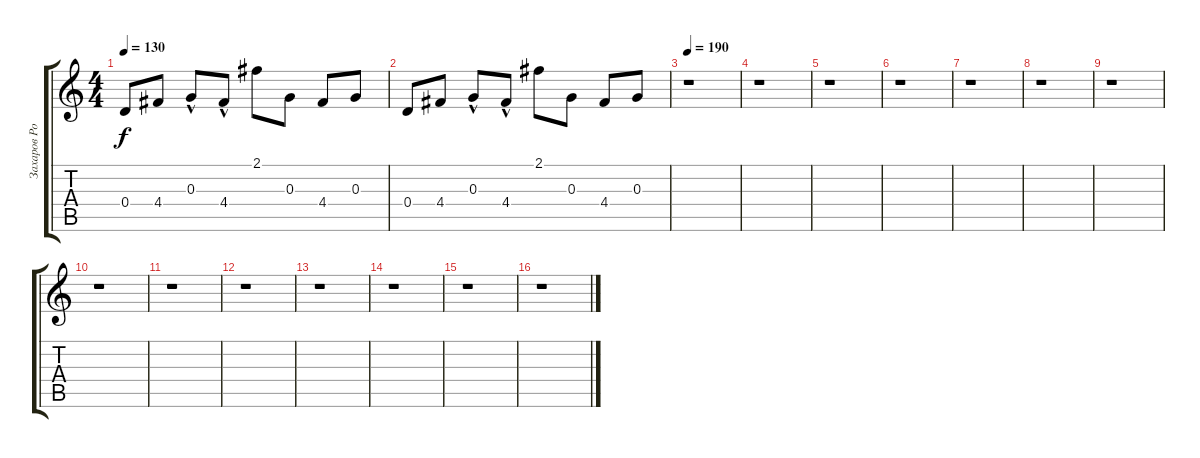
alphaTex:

\track ("Захаров Роман" "Захаров Ро") {instrument electricguitarclean}
\staff {score tabs}
\tuning (E4 B3 G3 D3 A2 E2) {hide}
\ts (4 4)
\tempo 130
\clef g2
\ks c
0.4.8{dy f} 4.4.8 0.3{hac}.8 4.4{hac}.8 2.1.8 0.3.8 4.4.8 0.3.8 |
0.4.8 4.4.8 0.3{hac}.8 4.4{hac}.8 2.1.8 0.3.8 4.4.8 0.3.8 |
\tempo 190
r.1 |
r.1 |
r.1 |
r.1 |
r.1 |
r.1 |
r.1 |
r.1 |
r.1 |
r.1 |
r.1 |
r.1 |
r.1 |
r.1
